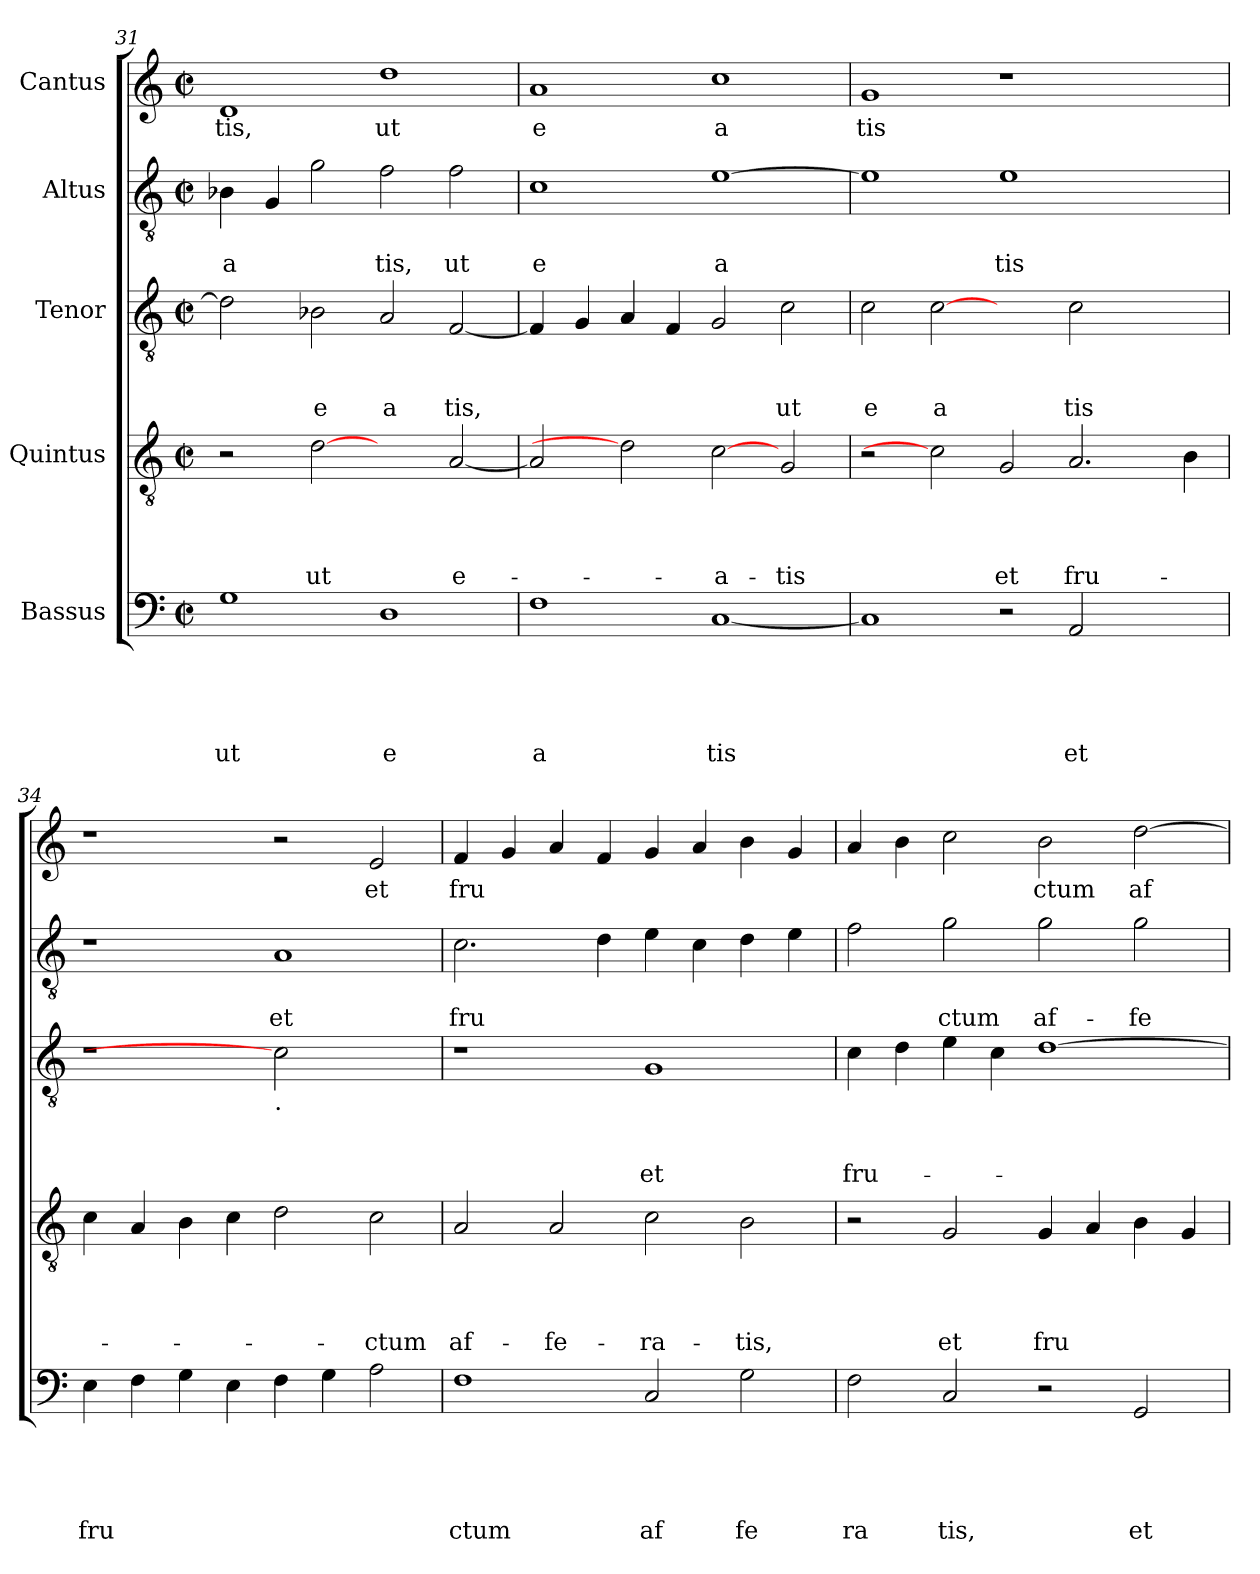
**kern	**text	**text	**text	**text	**text	**kern	**text	**text	**text	**text	**kern	**text	**text	**text	**kern	**text	**text	**kern	**text
*part5	*part5	*part5	*part5	*part5	*part5	*part4	*part4	*part4	*part4	*part4	*part3	*part3	*part3	*part3	*part2	*part2	*part2	*part1	*part1
*staff5	*staff5	*staff5	*staff5	*staff5	*staff5	*staff4	*staff4	*staff4	*staff4	*staff4	*staff3	*staff3	*staff3	*staff3	*staff2	*staff2	*staff2	*staff1	*staff1
*I"Bassus	*	*	*	*	*	*I"Quintus	*	*	*	*	*I"Tenor	*	*	*	*I"Altus	*	*	*I"Cantus	*
!!LO:PB:g=z
*clefF4	*	*	*	*	*	*clefGv2	*	*	*	*	*clefGv2	*	*	*	*clefGv2	*	*	*clefG2	*
*k[]	*	*	*	*	*	*k[]	*	*	*	*	*k[]	*	*	*	*k[]	*	*	*k[]	*
*C:	*	*	*	*	*	*C:	*	*	*	*	*C:	*	*	*	*C:	*	*	*C:	*
*M2/2	*	*	*	*	*	*M2/2	*	*	*	*	*M2/2	*	*	*	*M2/2	*	*	*M2/2	*
*met(c|)	*	*	*	*	*	*met(c|)	*	*	*	*	*met(c|)	*	*	*	*met(c|)	*	*	*met(c|)	*
=31	=31	=31	=31	=31	=31	=31	=31	=31	=31	=31	=31	=31	=31	=31	=31	=31	=31	=31	=31
!	!	!	!	!	!LO:LY:b	!	!	!	!	!	!	!	!	!	!	!	!LO:LY:b	!	!LO:LY:b
1G	.	.	.	.	ut	2r	.	.	.	.	2d\]	.	.	.	4B-X\	.	-a	1d	tis,
.	.	.	.	.	.	.	.	.	.	.	.	.	.	.	4G/	.	.	.	.
!	!	!	!	!	!	!	!	!	!	!LO:LY:b	!	!	!	!LO:LY:b	!	!	!	!	!
.	.	.	.	.	.	[2d	.	.	.	ut	2B-X\	.	.	e	2g\	.	.	.	.
!	!	!	!	!	!LO:LY:b	!	!	!	!	!	!	!	!	!LO:LY:b	!	!	!LO:LY:b	!	!LO:LY:b
1D	.	.	.	.	e	2ryy	.	.	.	.	2A/	.	.	a	2f\	.	tis,	1dd	ut
!	!	!	!	!	!	!	!	!	!	!LO:LY:b	!	!	!	!LO:LY:b	!	!	!LO:LY:b	!	!
.	.	.	.	.	.	[<2A/	.	.	.	e-	[<2F/	.	.	tis,	2f\	.	ut	.	.
=32	=32	=32	=32	=32	=32	=32	=32	=32	=32	=32	=32	=32	=32	=32	=32	=32	=32	=32	=32
!	!	!	!	!	!LO:LY:b	!	!	!	!	!	!	!	!	!	!	!	!LO:LY:b	!	!LO:LY:b
1F	.	.	.	.	a	2A/]	.	.	.	.	4F/]	.	.	.	1c	.	e	1a	e
.	.	.	.	.	.	.	.	.	.	.	4G/	.	.	.	.	.	.	.	.
.	.	.	.	.	.	2d]	.	.	.	.	4A/	.	.	.	.	.	.	.	.
.	.	.	.	.	.	.	.	.	.	.	4F/	.	.	.	.	.	.	.	.
!	!	!	!	!	!LO:LY:b	!	!	!	!	!LO:LY:b	!	!	!	!	!	!	!LO:LY:b	!	!LO:LY:b
[<1C	.	.	.	.	tis	[2c	.	.	.	-a-	2G/	.	.	.	[>1e	.	a	1cc	a
!	!	!	!	!	!	!	!	!	!	!LO:LY:b	!	!	!	!LO:LY:b	!	!	!	!	!
.	.	.	.	.	.	2G/	.	.	.	-tis	2c\	.	.	ut	.	.	.	.	.
=33	=33	=33	=33	=33	=33	=33	=33	=33	=33	=33	=33	=33	=33	=33	=33	=33	=33	=33	=33
!	!	!	!	!	!	!	!	!	!	!	!	!	!	!LO:LY:b	!	!	!	!	!LO:LY:b
1C]	.	.	.	.	.	2r	.	.	.	.	2c\	.	.	e	1e]	.	.	1g	tis
!	!	!	!	!	!	!	!	!	!	!	!	!	!	!LO:LY:b	!	!	!	!	!
.	.	.	.	.	.	2c]	.	.	.	.	[2c	.	.	a	.	.	.	.	.
!	!	!	!	!	!	!	!	!	!	!LO:LY:b	!	!	!	!	!	!	!LO:LY:b	!	!
2r	.	.	.	.	.	2G/	.	.	.	et	2ryy	.	.	.	1e	.	tis	1r	.
!	!	!	!	!	!LO:LY:b	!	!	!	!	!LO:LY:b	!	!	!	!LO:LY:b	!	!	!	!	!
2AA/	.	.	.	.	et	2.A/	.	.	.	fru-	2c\	.	.	tis	.	.	.	.	.
2ryy	.	.	.	.	.	.	.	.	.	.	2ryy	.	.	.	2ryy	.	.	2ryy	.
.	.	.	.	.	.	4B\	.	.	.	.	.	.	.	.	.	.	.	.	.
=34	=34	=34	=34	=34	=34	=34	=34	=34	=34	=34	=34	=34	=34	=34	=34	=34	=34	=34	=34
!	!	!	!	!	!LO:LY:b	!	!	!	!	!	!	!	!	!	!	!	!	!	!
4E\	.	.	.	.	fru	4c\	.	.	.	.	1r	.	.	.	1r	.	.	1r	.
4F\	.	.	.	.	.	4A/	.	.	.	.	.	.	.	.	.	.	.	.	.
4G\	.	.	.	.	.	4B\	.	.	.	.	.	.	.	.	.	.	.	.	.
4E\	.	.	.	.	.	4c\	.	.	.	.	.	.	.	.	.	.	.	.	.
!	!	!	!	!	!	!	!	!	!	!	!LO:TX:b:t=.	!	!	!	!	!	!	!	!
!	!	!	!	!	!	!	!	!	!	!	!	!	!	!	!	!	!LO:LY:b	!	!
4F\	.	.	.	.	.	2d\	.	.	.	.	2c]	.	.	.	1A	.	et	2r	.
4G\	.	.	.	.	.	.	.	.	.	.	.	.	.	.	.	.	.	.	.
!	!	!	!	!	!	!	!	!	!	!LO:LY:b	!	!	!	!	!	!	!	!	!LO:LY:b
2A\	.	.	.	.	.	2c\	.	.	.	-ctum	2ryy	.	.	.	.	.	.	2e/	et
=35	=35	=35	=35	=35	=35	=35	=35	=35	=35	=35	=35	=35	=35	=35	=35	=35	=35	=35	=35
!	!	!	!	!	!LO:LY:b	!	!	!	!	!LO:LY:b	!	!	!	!	!	!	!LO:LY:b	!	!LO:LY:b
1F	.	.	.	.	ctum	2A/	.	.	.	af-	1r	.	.	.	2.c\	.	fru	4f/	fru
.	.	.	.	.	.	.	.	.	.	.	.	.	.	.	.	.	.	4g/	.
!	!	!	!	!	!	!	!	!	!	!LO:LY:b	!	!	!	!	!	!	!	!	!
.	.	.	.	.	.	2A/	.	.	.	-fe-	.	.	.	.	.	.	.	4a/	.
.	.	.	.	.	.	.	.	.	.	.	.	.	.	.	4d\	.	.	4f/	.
!	!	!	!	!	!LO:LY:b	!	!	!	!	!LO:LY:b	!	!	!	!LO:LY:b	!	!	!	!	!
2C/	.	.	.	.	af	2c\	.	.	.	-ra-	1G	.	.	et	4e\	.	.	4g/	.
.	.	.	.	.	.	.	.	.	.	.	.	.	.	.	4c\	.	.	4a/	.
!	!	!	!	!	!LO:LY:b	!	!	!	!	!LO:LY:b	!	!	!	!	!	!	!	!	!
2G\	.	.	.	.	fe	2B\	.	.	.	-tis,	.	.	.	.	4d\	.	.	4b\	.
.	.	.	.	.	.	.	.	.	.	.	.	.	.	.	4e\	.	.	4g/	.
!!LO:PB:g=z
=36	=36	=36	=36	=36	=36	=36	=36	=36	=36	=36	=36	=36	=36	=36	=36	=36	=36	=36	=36
!	!	!	!	!	!LO:LY:b	!	!	!	!	!	!	!	!	!LO:LY:b	!	!	!	!	!
2F\	.	.	.	.	ra	2r	.	.	.	.	4c\	.	.	fru-	2f\	.	.	4a/	.
.	.	.	.	.	.	.	.	.	.	.	4d\	.	.	.	.	.	.	4b\	.
!	!	!	!	!	!LO:LY:b	!	!	!	!	!LO:LY:b	!	!	!	!	!	!	!LO:LY:b	!	!
2C/	.	.	.	.	tis,	2G/	.	.	.	et	4e\	.	.	.	2g\	.	ctum	2cc\	.
.	.	.	.	.	.	.	.	.	.	.	4c\	.	.	.	.	.	.	.	.
!	!	!	!	!	!	!	!	!	!	!LO:LY:b	!	!	!	!	!	!	!LO:LY:b	!	!LO:LY:b
2r	.	.	.	.	.	4G/	.	.	.	fru	[>1d	.	.	.	2g\	.	af-	2b\	ctum
.	.	.	.	.	.	4A/	.	.	.	.	.	.	.	.	.	.	.	.	.
!	!	!	!	!	!LO:LY:b	!	!	!	!	!	!	!	!	!	!	!	!LO:LY:b	!	!LO:LY:b
2GG/	.	.	.	.	et	4B\	.	.	.	.	.	.	.	.	2g\	.	-fe-	[>2dd\	af-
.	.	.	.	.	.	4G/	.	.	.	.	.	.	.	.	.	.	.	.	.
=	=	=	=	=	=	=	=	=	=	=	=	=	=	=	=	=	=	=	=
*-	*-	*-	*-	*-	*-	*-	*-	*-	*-	*-	*-	*-	*-	*-	*-	*-	*-	*-	*-
